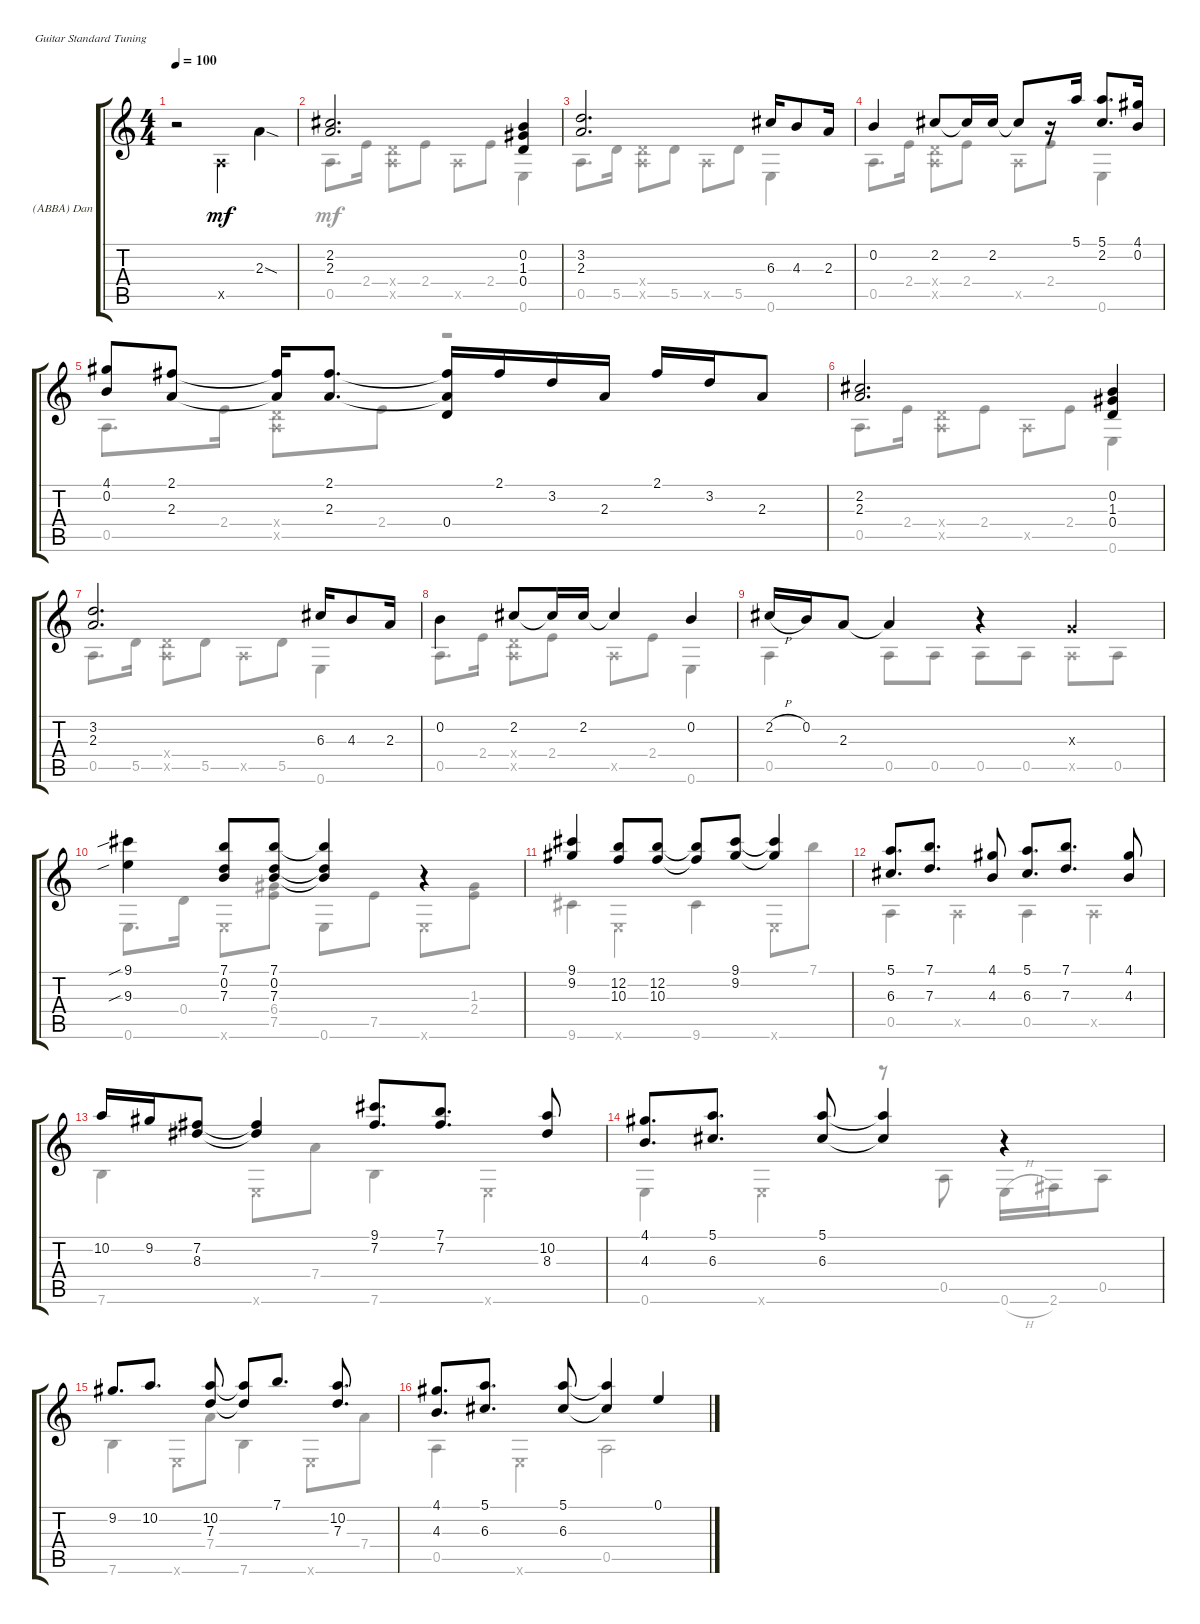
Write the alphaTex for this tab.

\defaultSystemsLayout 4
\bracketExtendMode groupsimilarinstruments
\firstSystemTrackNameOrientation horizontal
\otherSystemsTrackNameOrientation horizontal
\track ("(ABBA) Dancing Queen" "(ABBA) Dan") {instrument acousticguitarnylon}
\staff {score tabs}
\tuning (E4 B3 G3 D3 A2 E2)
\voice
\ts (4 4)
\tempo 100
\clef g2
\ks c
r.2{dy mf instrument acousticguitarnylon} 0.5{x}.4 2.3{sod}.4{beam invert} |
(2.3 2.2).2{d} (0.4 1.3 0.2).4 |
(3.2 2.3).2{d} 6.3.16 4.3.8 2.3.16 |
0.2.4 2.2.8 2.2{t}.16 2.2.16 2.2{t}.8 r.16 5.1.16 (5.1 2.2).8{d} (4.1 0.2).16 |
(4.1 0.2).8 (2.1 2.3).8 (2.3{t} 2.1{t}).16 (2.1 2.3).8{d} (2.3{t} 2.1{t} 0.4).16 2.1.16 3.2.16 2.3.16 2.1.16 3.2.16 2.3.8 |
(2.3 2.2).2{d} (0.4 1.3 0.2).4 |
(3.2 2.3).2{d} 6.3.16 4.3.8 2.3.16 |
0.2.4{beam invert} 2.2.8 2.2{t}.16 2.2.16 2.2{t}.4 0.2.4 |
2.2{h}.16 0.2.16 2.3.8 2.3{t}.4 r.4 0.3{x}.4 |
(9.1{sib} 9.3{sib}).4{beam invert} (7.3 0.2 7.1).8 (7.1 0.2 7.3).8 (7.1{t} 0.2{t} 7.3{t}).4 r.4 |
(9.1 9.2).4 (12.2 10.3).8 (12.2 10.3).8 (12.2{t} 10.3{t}).8 (9.1 9.2).8 (9.2{t} 9.1{t}).4 |
(5.1 6.3).8{d} (7.3 7.1).8{d} (4.1 4.3).8 (5.1 6.3).8{d} (7.1 7.3).8{d} (4.3 4.1).8 |
10.2.16 9.2.16 (7.2 8.3).8 (8.3{t} 7.2{t}).4 (9.1 7.2).8{d} (7.1 7.2).8{d} (10.2 8.3).8 |
(4.1 4.3).8{d} (5.1 6.3).8{d} (5.1 6.3).8 (5.1{t} 6.3{t}).4 r.4 |
9.2.8{d} 10.2.8{d} (10.2 7.3).8 (7.3{t} 10.2{t}).8 7.1.8{d} (10.2 7.3).8{d} |
(4.1 4.3).8{d} (6.3 5.1).8{d} (5.1 6.3).8 (6.3{t} 5.1{t}).4 0.1.4
\voice
\clef g2
\ottava regular
\simile none
\ks c
|
0.5.8{d} 2.4.16 (0.4{x} 0.5{x}).8 2.4.8 0.5{x}.8 2.4.8 0.6.4 |
0.5.8{d} 5.5.16 (0.5{x} 0.4{x}).8 5.5.8 0.5{x}.8 5.5.8 0.6.4 |
0.5.8{d} 2.4.16 (0.4{x} 0.5{x}).8 2.4.8 0.5{x}.8 2.4.8 0.6.4 |
0.5.8{d} 2.4.16 (0.4{x} 0.5{x}).8 2.4.8 r.2 |
0.5.8{d} 2.4.16 (0.4{x} 0.5{x}).8 2.4.8 0.5{x}.8 2.4.8 0.6.4 |
0.5.8{d} 5.5.16 (0.5{x} 0.4{x}).8 5.5.8 0.5{x}.8 5.5.8 0.6.4 |
0.5.8{d} 2.4.16 (0.4{x} 0.5{x}).8 2.4.8 0.5{x}.8 2.4.8 0.6.4 |
0.5.4 0.5.8 0.5.8 0.5.8 0.5.8 0.5{x}.8 0.5.8 |
0.6.8{d} 0.4.16 0.6{x}.8 (6.4 7.5).8 0.6.8 7.5.8 0.6{x}.8 (2.4 1.3).8 |
9.6.4 0.6{x}.4 9.6.4 0.6{x}.8 7.1.8 |
0.5.4 0.5{x}.4 0.5.4 0.5{x}.4 |
7.6.4 0.6{x}.8 7.4.8 7.6.4 0.6{x}.4 |
0.6.4 0.6{x}.4 r.8 0.5.8 0.6{h}.16 2.6.16 0.5.8 |
7.6.4 0.6{x}.8 7.4.8 7.6.4 0.6{x}.8 7.4.8 |
0.5.4 0.6{x}.4 0.5.2
